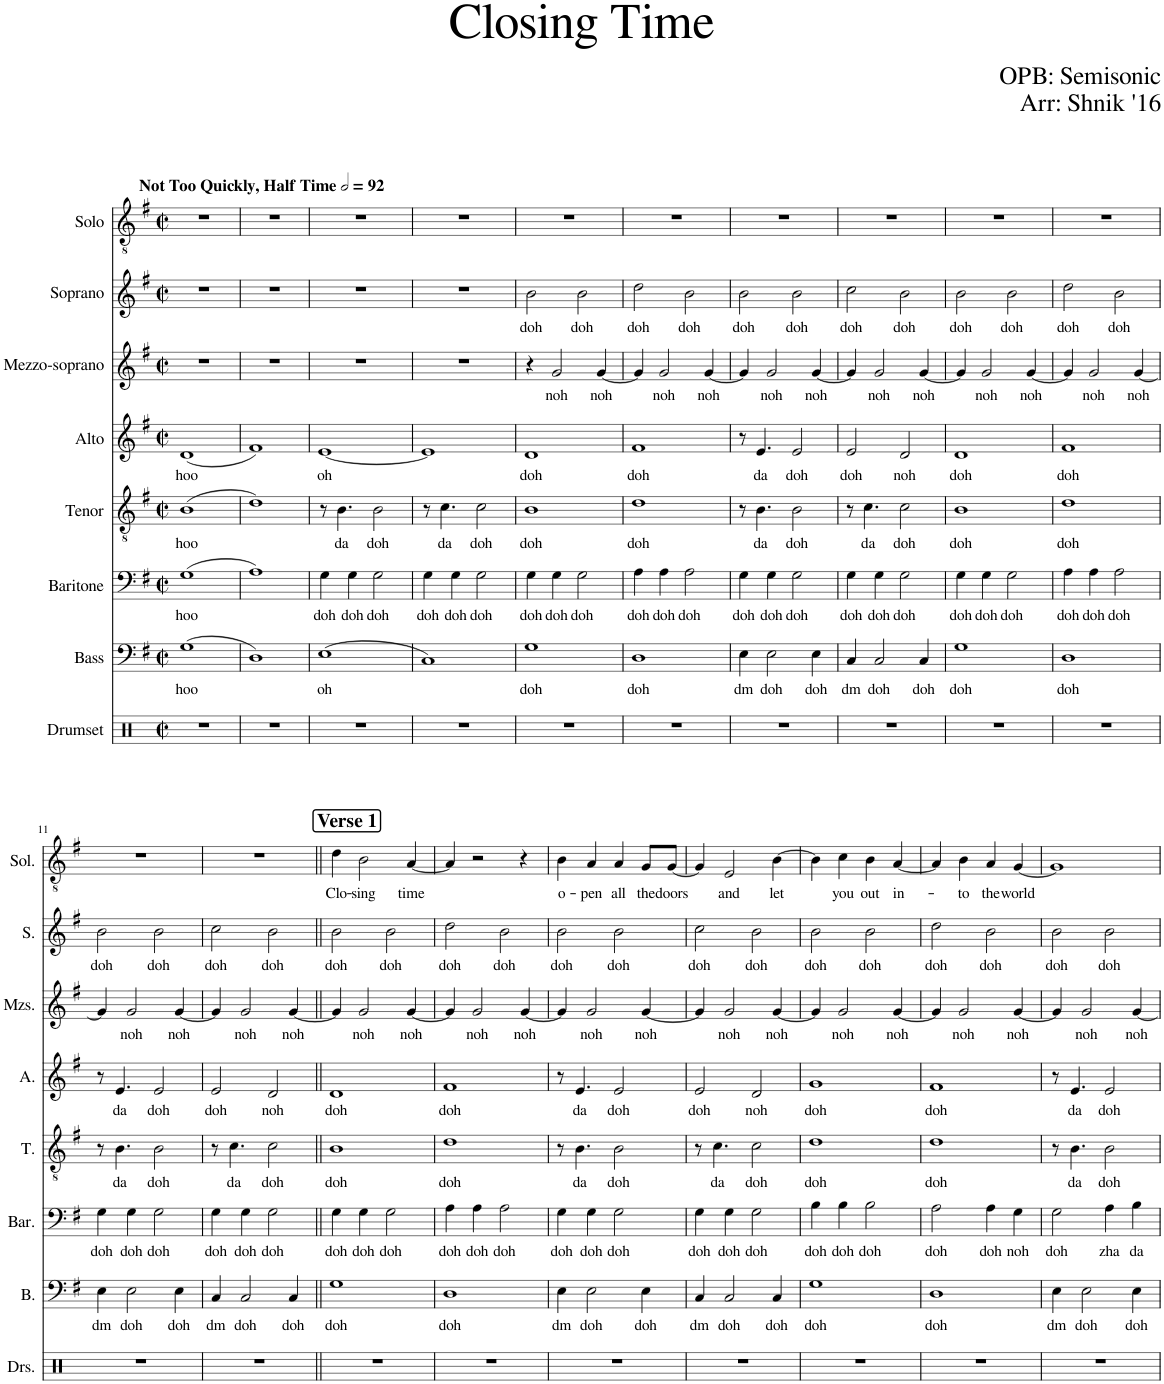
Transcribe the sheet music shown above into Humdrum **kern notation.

**kern	**kern	**text	**kern	**text	**kern	**text	**kern	**text	**kern	**text	**kern	**text	**kern	**text
*part8	*part7	*part7	*part6	*part6	*part5	*part5	*part4	*part4	*part3	*part3	*part2	*part2	*part1	*part1
*staff8	*staff7	*staff7	*staff6	*staff6	*staff5	*staff5	*staff4	*staff4	*staff3	*staff3	*staff2	*staff2	*staff1	*staff1
*I"Drumset	*I"Bass	*	*I"Baritone	*	*I"Tenor	*	*I"Alto	*	*I"Mezzo-soprano	*	*I"Soprano	*	*I"Solo	*
*I'Drs.	*I'B.	*	*I'Bar.	*	*I'T.	*	*I'A.	*	*I'Mzs.	*	*I'S.	*	*I'Sol.	*
*clefX	*clefF4	*	*clefF4	*	*clefGv2	*	*clefG2	*	*clefG2	*	*clefG2	*	*clefGv2	*
*k[]	*k[f#]	*	*k[f#]	*	*k[f#]	*	*k[f#]	*	*k[f#]	*	*k[f#]	*	*k[f#]	*
*M2/2	*M2/2	*	*M2/2	*	*M2/2	*	*M2/2	*	*M2/2	*	*M2/2	*	*M2/2	*
*met(c|)	*met(c|)	*	*met(c|)	*	*met(c|)	*	*met(c|)	*	*met(c|)	*	*met(c|)	*	*met(c|)	*
*MM184	*MM184	*	*MM184	*	*MM184	*	*MM184	*	*MM184	*	*MM184	*	*MM184	*
=1	=1	=1	=1	=1	=1	=1	=1	=1	=1	=1	=1	=1	=1	=1
!	!	!	!	!	!	!	!	!	!	!	!	!	!LO:TX:a:B:t=Not Too Quickly, Half Time	!
!	!	!LO:LY:b	!	!LO:LY:b	!	!LO:LY:b	!	!LO:LY:b	!	!	!	!	!	!
1r	(1G	hoo	(1G	hoo	(1B	hoo	(1d	hoo	1r	.	1r	.	1r	.
=2	=2	=2	=2	=2	=2	=2	=2	=2	=2	=2	=2	=2	=2	=2
1r	1D)	.	1A)	.	1d)	.	1f#)	.	1r	.	1r	.	1r	.
=3	=3	=3	=3	=3	=3	=3	=3	=3	=3	=3	=3	=3	=3	=3
!	!	!LO:LY:b	!	!LO:LY:b	!	!	!	!LO:LY:b	!	!	!	!	!	!
1r	(1E	oh	4G\	doh	8r	.	[1e	oh	1r	.	1r	.	1r	.
!	!	!	!	!	!	!LO:LY:b	!	!	!	!	!	!	!	!
.	.	.	.	.	4.B\	da	.	.	.	.	.	.	.	.
!	!	!	!	!LO:LY:b	!	!	!	!	!	!	!	!	!	!
.	.	.	4G\	doh	.	.	.	.	.	.	.	.	.	.
!	!	!	!	!LO:LY:b	!	!LO:LY:b	!	!	!	!	!	!	!	!
.	.	.	2G\	doh	2B\	doh	.	.	.	.	.	.	.	.
=4	=4	=4	=4	=4	=4	=4	=4	=4	=4	=4	=4	=4	=4	=4
!	!	!	!	!LO:LY:b	!	!	!	!	!	!	!	!	!	!
1r	1C)	.	4G\	doh	8r	.	1e]	.	1r	.	1r	.	1r	.
!	!	!	!	!	!	!LO:LY:b	!	!	!	!	!	!	!	!
.	.	.	.	.	4.c\	da	.	.	.	.	.	.	.	.
!	!	!	!	!LO:LY:b	!	!	!	!	!	!	!	!	!	!
.	.	.	4G\	doh	.	.	.	.	.	.	.	.	.	.
!	!	!	!	!LO:LY:b	!	!LO:LY:b	!	!	!	!	!	!	!	!
.	.	.	2G\	doh	2c\	doh	.	.	.	.	.	.	.	.
=5	=5	=5	=5	=5	=5	=5	=5	=5	=5	=5	=5	=5	=5	=5
!	!	!LO:LY:b	!	!LO:LY:b	!	!LO:LY:b	!	!LO:LY:b	!	!	!	!LO:LY:b	!	!
1r	1G	doh	4G\	doh	1B	doh	1d	doh	4r	.	2b\	doh	1r	.
!	!	!	!	!LO:LY:b	!	!	!	!	!	!LO:LY:b	!	!	!	!
.	.	.	4G\	doh	.	.	.	.	2g/	noh	.	.	.	.
!	!	!	!	!LO:LY:b	!	!	!	!	!	!	!	!LO:LY:b	!	!
.	.	.	2G\	doh	.	.	.	.	.	.	2b\	doh	.	.
!	!	!	!	!	!	!	!	!	!	!LO:LY:b	!	!	!	!
.	.	.	.	.	.	.	.	.	[4g/	noh	.	.	.	.
=6	=6	=6	=6	=6	=6	=6	=6	=6	=6	=6	=6	=6	=6	=6
!	!	!LO:LY:b	!	!LO:LY:b	!	!LO:LY:b	!	!LO:LY:b	!	!	!	!LO:LY:b	!	!
1r	1D	doh	4A\	doh	1d	doh	1f#	doh	4g/]	.	2dd\	doh	1r	.
!	!	!	!	!LO:LY:b	!	!	!	!	!	!LO:LY:b	!	!	!	!
.	.	.	4A\	doh	.	.	.	.	2g/	noh	.	.	.	.
!	!	!	!	!LO:LY:b	!	!	!	!	!	!	!	!LO:LY:b	!	!
.	.	.	2A\	doh	.	.	.	.	.	.	2b\	doh	.	.
!	!	!	!	!	!	!	!	!	!	!LO:LY:b	!	!	!	!
.	.	.	.	.	.	.	.	.	[4g/	noh	.	.	.	.
=7	=7	=7	=7	=7	=7	=7	=7	=7	=7	=7	=7	=7	=7	=7
!	!	!LO:LY:b	!	!LO:LY:b	!	!	!	!	!	!	!	!LO:LY:b	!	!
1r	4E\	dm	4G\	doh	8r	.	8r	.	4g/]	.	2b\	doh	1r	.
!	!	!	!	!	!	!LO:LY:b	!	!LO:LY:b	!	!	!	!	!	!
.	.	.	.	.	4.B\	da	4.e/	da	.	.	.	.	.	.
!	!	!LO:LY:b	!	!LO:LY:b	!	!	!	!	!	!LO:LY:b	!	!	!	!
.	2E\	doh	4G\	doh	.	.	.	.	2g/	noh	.	.	.	.
!	!	!	!	!LO:LY:b	!	!LO:LY:b	!	!LO:LY:b	!	!	!	!LO:LY:b	!	!
.	.	.	2G\	doh	2B\	doh	2e/	doh	.	.	2b\	doh	.	.
!	!	!LO:LY:b	!	!	!	!	!	!	!	!LO:LY:b	!	!	!	!
.	4E\	doh	.	.	.	.	.	.	[4g/	noh	.	.	.	.
=8	=8	=8	=8	=8	=8	=8	=8	=8	=8	=8	=8	=8	=8	=8
!	!	!LO:LY:b	!	!LO:LY:b	!	!	!	!LO:LY:b	!	!	!	!LO:LY:b	!	!
1r	4C/	dm	4G\	doh	8r	.	2e/	doh	4g/]	.	2cc\	doh	1r	.
!	!	!	!	!	!	!LO:LY:b	!	!	!	!	!	!	!	!
.	.	.	.	.	4.c\	da	.	.	.	.	.	.	.	.
!	!	!LO:LY:b	!	!LO:LY:b	!	!	!	!	!	!LO:LY:b	!	!	!	!
.	2C/	doh	4G\	doh	.	.	.	.	2g/	noh	.	.	.	.
!	!	!	!	!LO:LY:b	!	!LO:LY:b	!	!LO:LY:b	!	!	!	!LO:LY:b	!	!
.	.	.	2G\	doh	2c\	doh	2d/	noh	.	.	2b\	doh	.	.
!	!	!LO:LY:b	!	!	!	!	!	!	!	!LO:LY:b	!	!	!	!
.	4C/	doh	.	.	.	.	.	.	[4g/	noh	.	.	.	.
=9	=9	=9	=9	=9	=9	=9	=9	=9	=9	=9	=9	=9	=9	=9
!	!	!LO:LY:b	!	!LO:LY:b	!	!LO:LY:b	!	!LO:LY:b	!	!	!	!LO:LY:b	!	!
1r	1G	doh	4G\	doh	1B	doh	1d	doh	4g/]	.	2b\	doh	1r	.
!	!	!	!	!LO:LY:b	!	!	!	!	!	!LO:LY:b	!	!	!	!
.	.	.	4G\	doh	.	.	.	.	2g/	noh	.	.	.	.
!	!	!	!	!LO:LY:b	!	!	!	!	!	!	!	!LO:LY:b	!	!
.	.	.	2G\	doh	.	.	.	.	.	.	2b\	doh	.	.
!	!	!	!	!	!	!	!	!	!	!LO:LY:b	!	!	!	!
.	.	.	.	.	.	.	.	.	[4g/	noh	.	.	.	.
=10	=10	=10	=10	=10	=10	=10	=10	=10	=10	=10	=10	=10	=10	=10
!	!	!LO:LY:b	!	!LO:LY:b	!	!LO:LY:b	!	!LO:LY:b	!	!	!	!LO:LY:b	!	!
1r	1D	doh	4A\	doh	1d	doh	1f#	doh	4g/]	.	2dd\	doh	1r	.
!	!	!	!	!LO:LY:b	!	!	!	!	!	!LO:LY:b	!	!	!	!
.	.	.	4A\	doh	.	.	.	.	2g/	noh	.	.	.	.
!	!	!	!	!LO:LY:b	!	!	!	!	!	!	!	!LO:LY:b	!	!
.	.	.	2A\	doh	.	.	.	.	.	.	2b\	doh	.	.
!	!	!	!	!	!	!	!	!	!	!LO:LY:b	!	!	!	!
.	.	.	.	.	.	.	.	.	[4g/	noh	.	.	.	.
!!LO:LB:g=z
=11	=11	=11	=11	=11	=11	=11	=11	=11	=11	=11	=11	=11	=11	=11
!	!	!LO:LY:b	!	!LO:LY:b	!	!	!	!	!	!	!	!LO:LY:b	!	!
1r	4E\	dm	4G\	doh	8r	.	8r	.	4g/]	.	2b\	doh	1r	.
!	!	!	!	!	!	!LO:LY:b	!	!LO:LY:b	!	!	!	!	!	!
.	.	.	.	.	4.B\	da	4.e/	da	.	.	.	.	.	.
!	!	!LO:LY:b	!	!LO:LY:b	!	!	!	!	!	!LO:LY:b	!	!	!	!
.	2E\	doh	4G\	doh	.	.	.	.	2g/	noh	.	.	.	.
!	!	!	!	!LO:LY:b	!	!LO:LY:b	!	!LO:LY:b	!	!	!	!LO:LY:b	!	!
.	.	.	2G\	doh	2B\	doh	2e/	doh	.	.	2b\	doh	.	.
!	!	!LO:LY:b	!	!	!	!	!	!	!	!LO:LY:b	!	!	!	!
.	4E\	doh	.	.	.	.	.	.	[4g/	noh	.	.	.	.
=12	=12	=12	=12	=12	=12	=12	=12	=12	=12	=12	=12	=12	=12	=12
!	!	!LO:LY:b	!	!LO:LY:b	!	!	!	!LO:LY:b	!	!	!	!LO:LY:b	!	!
1r	4C/	dm	4G\	doh	8r	.	2e/	doh	4g/]	.	2cc\	doh	1r	.
!	!	!	!	!	!	!LO:LY:b	!	!	!	!	!	!	!	!
.	.	.	.	.	4.c\	da	.	.	.	.	.	.	.	.
!	!	!LO:LY:b	!	!LO:LY:b	!	!	!	!	!	!LO:LY:b	!	!	!	!
.	2C/	doh	4G\	doh	.	.	.	.	2g/	noh	.	.	.	.
!	!	!	!	!LO:LY:b	!	!LO:LY:b	!	!LO:LY:b	!	!	!	!LO:LY:b	!	!
.	.	.	2G\	doh	2c\	doh	2d/	noh	.	.	2b\	doh	.	.
!	!	!LO:LY:b	!	!	!	!	!	!	!	!LO:LY:b	!	!	!	!
.	4C/	doh	.	.	.	.	.	.	[4g/	noh	.	.	.	.
!!LO:REH:place=s1:a:B:cj:fs=14:t=Verse 1
=13||	=13||	=13||	=13||	=13||	=13||	=13||	=13||	=13||	=13||	=13||	=13||	=13||	=13||	=13||
!	!	!LO:LY:b	!	!LO:LY:b	!	!LO:LY:b	!	!LO:LY:b	!	!	!	!LO:LY:b	!	!LO:LY:b
1r	1G	doh	4G\	doh	1B	doh	1d	doh	4g/]	.	2b\	doh	4d\	Clo-
!	!	!	!	!LO:LY:b	!	!	!	!	!	!LO:LY:b	!	!	!	!LO:LY:b
.	.	.	4G\	doh	.	.	.	.	2g/	noh	.	.	2B\	-sing
!	!	!	!	!LO:LY:b	!	!	!	!	!	!	!	!LO:LY:b	!	!
.	.	.	2G\	doh	.	.	.	.	.	.	2b\	doh	.	.
!	!	!	!	!	!	!	!	!	!	!LO:LY:b	!	!	!	!LO:LY:b
.	.	.	.	.	.	.	.	.	[4g/	noh	.	.	[4A/	time
=14	=14	=14	=14	=14	=14	=14	=14	=14	=14	=14	=14	=14	=14	=14
!	!	!LO:LY:b	!	!LO:LY:b	!	!LO:LY:b	!	!LO:LY:b	!	!	!	!LO:LY:b	!	!
1r	1D	doh	4A\	doh	1d	doh	1f#	doh	4g/]	.	2dd\	doh	4A/]	.
!	!	!	!	!LO:LY:b	!	!	!	!	!	!LO:LY:b	!	!	!	!
.	.	.	4A\	doh	.	.	.	.	2g/	noh	.	.	2r	.
!	!	!	!	!LO:LY:b	!	!	!	!	!	!	!	!LO:LY:b	!	!
.	.	.	2A\	doh	.	.	.	.	.	.	2b\	doh	.	.
!	!	!	!	!	!	!	!	!	!	!LO:LY:b	!	!	!	!
.	.	.	.	.	.	.	.	.	[4g/	noh	.	.	4r	.
=15	=15	=15	=15	=15	=15	=15	=15	=15	=15	=15	=15	=15	=15	=15
!	!	!LO:LY:b	!	!LO:LY:b	!	!	!	!	!	!	!	!LO:LY:b	!	!LO:LY:b
1r	4E\	dm	4G\	doh	8r	.	8r	.	4g/]	.	2b\	doh	4B\	o-
!	!	!	!	!	!	!LO:LY:b	!	!LO:LY:b	!	!	!	!	!	!
.	.	.	.	.	4.B\	da	4.e/	da	.	.	.	.	.	.
!	!	!LO:LY:b	!	!LO:LY:b	!	!	!	!	!	!LO:LY:b	!	!	!	!LO:LY:b
.	2E\	doh	4G\	doh	.	.	.	.	2g/	noh	.	.	4A/	-pen
!	!	!	!	!LO:LY:b	!	!LO:LY:b	!	!LO:LY:b	!	!	!	!LO:LY:b	!	!LO:LY:b
.	.	.	2G\	doh	2B\	doh	2e/	doh	.	.	2b\	doh	4A/	all
!	!	!LO:LY:b	!	!	!	!	!	!	!	!LO:LY:b	!	!	!	!LO:LY:b
.	4E\	doh	.	.	.	.	.	.	[4g/	noh	.	.	8G/L	the
!	!	!	!	!	!	!	!	!	!	!	!	!	!	!LO:LY:b
.	.	.	.	.	.	.	.	.	.	.	.	.	[8G/J	doors
=16	=16	=16	=16	=16	=16	=16	=16	=16	=16	=16	=16	=16	=16	=16
!	!	!LO:LY:b	!	!LO:LY:b	!	!	!	!LO:LY:b	!	!	!	!LO:LY:b	!	!
1r	4C/	dm	4G\	doh	8r	.	2e/	doh	4g/]	.	2cc\	doh	4G/]	.
!	!	!	!	!	!	!LO:LY:b	!	!	!	!	!	!	!	!
.	.	.	.	.	4.c\	da	.	.	.	.	.	.	.	.
!	!	!LO:LY:b	!	!LO:LY:b	!	!	!	!	!	!LO:LY:b	!	!	!	!LO:LY:b
.	2C/	doh	4G\	doh	.	.	.	.	2g/	noh	.	.	2E/	and
!	!	!	!	!LO:LY:b	!	!LO:LY:b	!	!LO:LY:b	!	!	!	!LO:LY:b	!	!
.	.	.	2G\	doh	2c\	doh	2d/	noh	.	.	2b\	doh	.	.
!	!	!LO:LY:b	!	!	!	!	!	!	!	!LO:LY:b	!	!	!	!LO:LY:b
.	4C/	doh	.	.	.	.	.	.	[4g/	noh	.	.	[4B\	let
=17	=17	=17	=17	=17	=17	=17	=17	=17	=17	=17	=17	=17	=17	=17
!	!	!LO:LY:b	!	!LO:LY:b	!	!LO:LY:b	!	!LO:LY:b	!	!	!	!LO:LY:b	!	!
1r	1G	doh	4B\	doh	1d	doh	1g	doh	4g/]	.	2b\	doh	4B\]	.
!	!	!	!	!LO:LY:b	!	!	!	!	!	!LO:LY:b	!	!	!	!LO:LY:b
.	.	.	4B\	doh	.	.	.	.	2g/	noh	.	.	4c\	you
!	!	!	!	!LO:LY:b	!	!	!	!	!	!	!	!LO:LY:b	!	!LO:LY:b
.	.	.	2B\	doh	.	.	.	.	.	.	2b\	doh	4B\	out
!	!	!	!	!	!	!	!	!	!	!LO:LY:b	!	!	!	!LO:LY:b
.	.	.	.	.	.	.	.	.	[4g/	noh	.	.	[4A/	in-
=18	=18	=18	=18	=18	=18	=18	=18	=18	=18	=18	=18	=18	=18	=18
!	!	!LO:LY:b	!	!LO:LY:b	!	!LO:LY:b	!	!LO:LY:b	!	!	!	!LO:LY:b	!	!
1r	1D	doh	2A\	doh	1d	doh	1f#	doh	4g/]	.	2dd\	doh	4A/]	.
!	!	!	!	!	!	!	!	!	!	!LO:LY:b	!	!	!	!LO:LY:b
.	.	.	.	.	.	.	.	.	2g/	noh	.	.	4B\	-to
!	!	!	!	!LO:LY:b	!	!	!	!	!	!	!	!LO:LY:b	!	!LO:LY:b
.	.	.	4A\	doh	.	.	.	.	.	.	2b\	doh	4A/	the
!	!	!	!	!LO:LY:b	!	!	!	!	!	!LO:LY:b	!	!	!	!LO:LY:b
.	.	.	4G\	noh	.	.	.	.	[4g/	noh	.	.	[4G/	world
=19	=19	=19	=19	=19	=19	=19	=19	=19	=19	=19	=19	=19	=19	=19
!	!	!LO:LY:b	!	!LO:LY:b	!	!	!	!	!	!	!	!LO:LY:b	!	!
1r	4E\	dm	2G\	doh	8r	.	8r	.	4g/]	.	2b\	doh	1G]	.
!	!	!	!	!	!	!LO:LY:b	!	!LO:LY:b	!	!	!	!	!	!
.	.	.	.	.	4.B\	da	4.e/	da	.	.	.	.	.	.
!	!	!LO:LY:b	!	!	!	!	!	!	!	!LO:LY:b	!	!	!	!
.	2E\	doh	.	.	.	.	.	.	2g/	noh	.	.	.	.
!	!	!	!	!LO:LY:b	!	!LO:LY:b	!	!LO:LY:b	!	!	!	!LO:LY:b	!	!
.	.	.	4A\	zha	2B\	doh	2e/	doh	.	.	2b\	doh	.	.
!	!	!LO:LY:b	!	!LO:LY:b	!	!	!	!	!	!LO:LY:b	!	!	!	!
.	4E\	doh	4B\	da	.	.	.	.	[4g/	noh	.	.	.	.
=	=	=	=	=	=	=	=	=	=	=	=	=	=	=
*-	*-	*-	*-	*-	*-	*-	*-	*-	*-	*-	*-	*-	*-	*-
